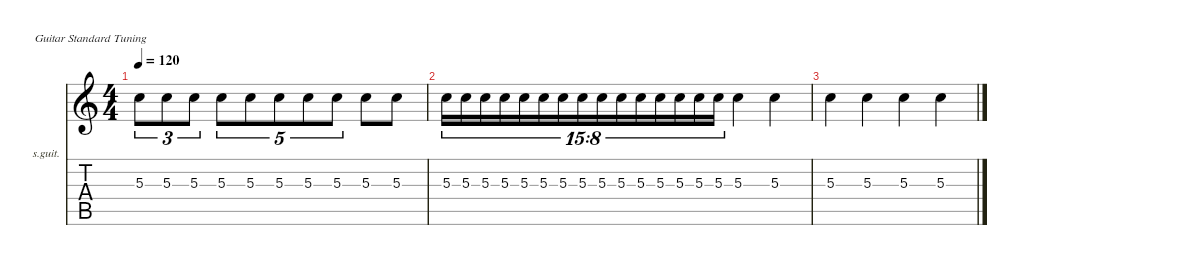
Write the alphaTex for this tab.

\defaultSystemsLayout 4
\hideDynamics
\bracketExtendMode nobrackets
\firstSystemTrackNameOrientation horizontal
\otherSystemsTrackNameOrientation horizontal
\track ("Steel Guitar" "s.guit.") {instrument acousticguitarsteel}
\staff {score tabs}
\tuning (E4 B3 G3 D3 A2 E2)
\ts (4 4)
\tempo 120
\clef g2
\ks c
5.3.8{tu (3 2) dy mf instrument acousticguitarsteel} 5.3.8{tu (3 2)} 5.3.8{tu (3 2)} 5.3.8{tu (5 4)} 5.3.8{tu (5 4)} 5.3.8{tu (5 4)} 5.3.8{tu (5 4)} 5.3.8{tu (5 4)} 5.3.8 5.3.8 |
5.3.16{tu (15 8)} 5.3.16{tu (15 8)} 5.3.16{tu (15 8)} 5.3.16{tu (15 8)} 5.3.16{tu (15 8)} 5.3.16{tu (15 8)} 5.3.16{tu (15 8)} 5.3.16{tu (15 8)} 5.3.16{tu (15 8)} 5.3.16{tu (15 8)} 5.3.16{tu (15 8)} 5.3.16{tu (15 8)} 5.3.16{tu (15 8)} 5.3.16{tu (15 8)} 5.3.16{tu (15 8)} 5.3.4 5.3.4 |
5.3.4 5.3.4 5.3.4 5.3.4
